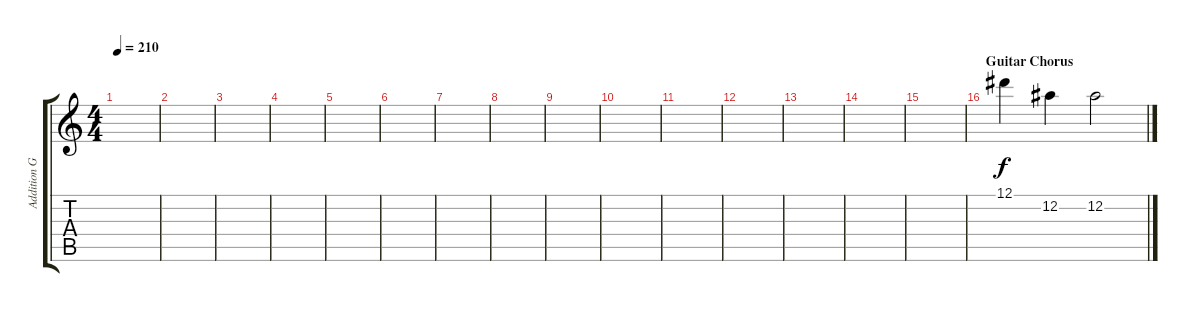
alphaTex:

\track ("Addition Guitar" "Addition G") {instrument distortionguitar}
\staff {score tabs}
\tuning (Eb4 Bb3 Gb3 Db3 Ab2 Eb2) {hide}
\ts (4 4)
\tempo 210
\clef g2
\ks c
|
|
|
|
|
|
|
|
|
|
|
|
|
|
|
\section ("" "Guitar Chorus")
12.1.4 12.2.4 12.2.2
